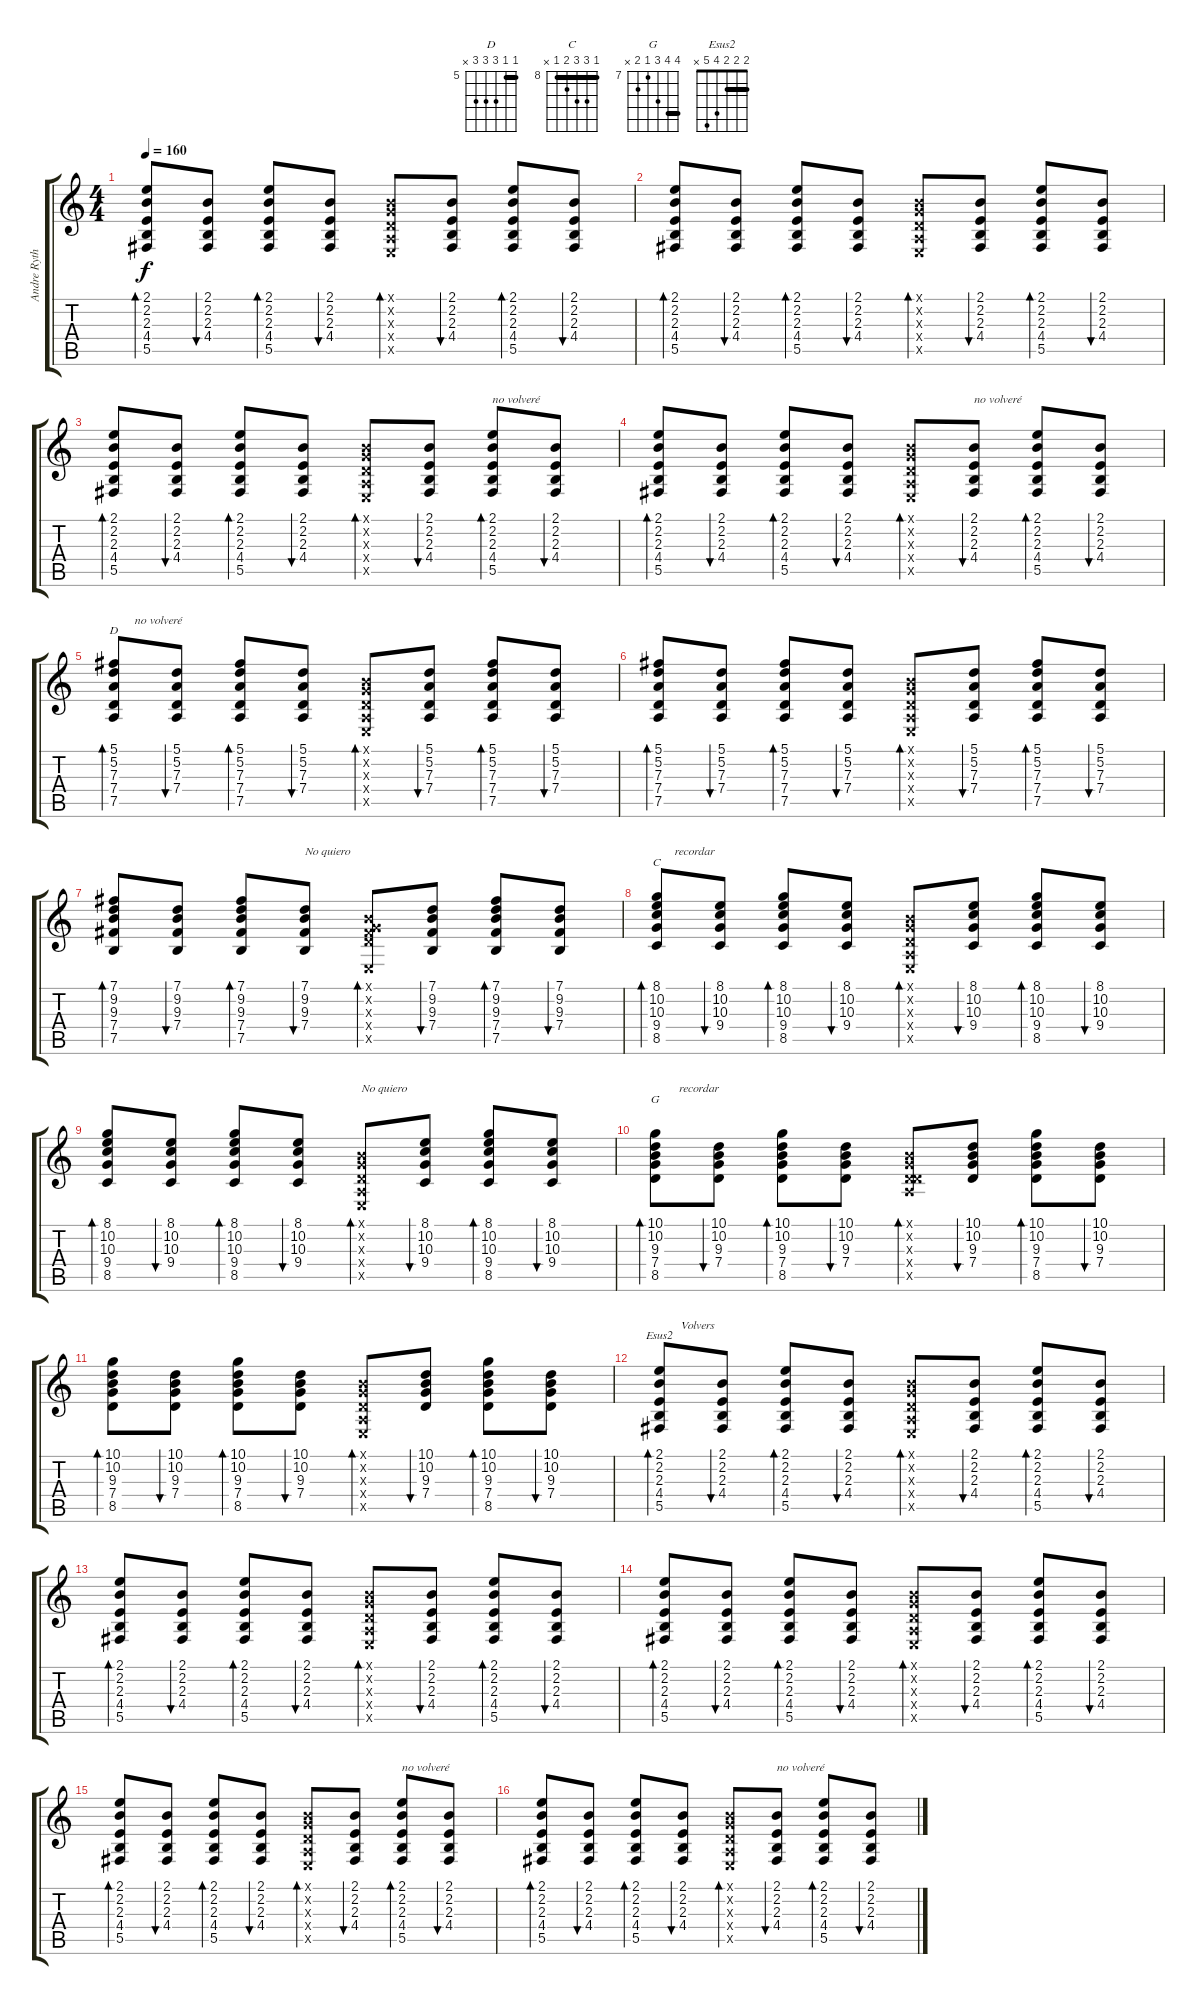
\track ("Andre Rythm" "Andre Ryth") {instrument acousticguitarnylon}
\staff {score tabs}
\tuning (E2 A2 D3 G3 B3 E4) {hide}
\chord ("D" 5 5 7 7 7 x) {firstfret 5 barre 5}
\chord ("C" 8 10 10 9 8 x) {firstfret 8 barre 8}
\chord ("G" 10 10 9 7 8 x) {firstfret 7 barre 10}
\chord ("Esus2" 2 2 2 4 5 x) {barre 2}
\ts (4 4)
\tempo 160
\clef g2
\ks c
(2.1 2.2 2.3 4.4 5.5).8{bd 60 dy f} (2.1 2.2 2.3 4.4).8{bu 60} (2.1 2.2 2.3 4.4 5.5).8{bd 60} (2.1 2.2 2.3 4.4).8{bu 60} (0.1{x} 0.2{x} 0.3{x} 0.4{x} 0.5{x}).8{bd 60} (2.1 2.2 2.3 4.4).8{bu 60} (2.1 2.2 2.3 4.4 5.5).8{bd 60} (2.1 2.2 2.3 4.4).8{bu 60} |
(2.1 2.2 2.3 4.4 5.5).8{bd 60} (2.1 2.2 2.3 4.4).8{bu 60} (2.1 2.2 2.3 4.4 5.5).8{bd 60} (2.1 2.2 2.3 4.4).8{bu 60} (0.1{x} 0.2{x} 0.3{x} 0.4{x} 0.5{x}).8{bd 60} (2.1 2.2 2.3 4.4).8{bu 60} (2.1 2.2 2.3 4.4 5.5).8{bd 60} (2.1 2.2 2.3 4.4).8{bu 60} |
(2.1 2.2 2.3 4.4 5.5).8{bd 60} (2.1 2.2 2.3 4.4).8{bu 60} (2.1 2.2 2.3 4.4 5.5).8{bd 60} (2.1 2.2 2.3 4.4).8{bu 60} (0.1{x} 0.2{x} 0.3{x} 0.4{x} 0.5{x}).8{bd 60} (2.1 2.2 2.3 4.4).8{bu 60} (2.1 2.2 2.3 4.4 5.5).8{bd 60 txt "no volveré"} (2.1 2.2 2.3 4.4).8{bu 60} |
(2.1 2.2 2.3 4.4 5.5).8{bd 60} (2.1 2.2 2.3 4.4).8{bu 60} (2.1 2.2 2.3 4.4 5.5).8{bd 60} (2.1 2.2 2.3 4.4).8{bu 60} (0.1{x} 0.2{x} 0.3{x} 0.4{x} 0.5{x}).8{bd 60} (2.1 2.2 2.3 4.4).8{bu 60 txt "no volveré"} (2.1 2.2 2.3 4.4 5.5).8{bd 60} (2.1 2.2 2.3 4.4).8{bu 60} |
(5.1 5.2 7.3 7.4 7.5).8{bd 60 ch "D" txt "       no volveré"} (5.1 5.2 7.3 7.4).8{bu 60} (5.1 5.2 7.3 7.4 7.5).8{bd 60} (5.1 5.2 7.3 7.4).8{bu 60} (0.1{x} 0.2{x} 0.3{x} 0.4{x} 0.5{x}).8{bd 60} (5.1 5.2 7.3 7.4).8{bu 60} (5.1 5.2 7.3 7.4 7.5).8{bd 60} (5.1 5.2 7.3 7.4).8{bu 60} |
(5.1 5.2 7.3 7.4 7.5).8{bd 60} (5.1 5.2 7.3 7.4).8{bu 60} (5.1 5.2 7.3 7.4 7.5).8{bd 60} (5.1 5.2 7.3 7.4).8{bu 60} (0.1{x} 0.2{x} 0.3{x} 0.4{x} 0.5{x}).8{bd 60} (5.1 5.2 7.3 7.4).8{bu 60} (5.1 5.2 7.3 7.4 7.5).8{bd 60} (5.1 5.2 7.3 7.4).8{bu 60} |
(7.1 9.2 9.3 7.4 7.5).8{bd 60} (7.1 9.2 9.3 7.4).8{bu 60} (7.1 9.2 9.3 7.4 7.5).8{bd 60} (7.1 9.2 9.3 7.4).8{bu 60 txt "No quiero "} (0.1{x} 9.2{x} 0.3{x} 0.4{x} 0.5{x}).8{bd 60} (7.1 9.2 9.3 7.4).8{bu 60} (7.1 9.2 9.3 7.4 7.5).8{bd 60} (7.1 9.2 9.3 7.4).8{bu 60} |
(8.1 10.2 10.3 9.4 8.5).8{bd 60 ch "C" txt "      recordar"} (8.1 10.2 10.3 9.4).8{bu 60} (8.1 10.2 10.3 9.4 8.5).8{bd 60} (8.1 10.2 10.3 9.4).8{bu 60} (0.1{x} 0.2{x} 0.3{x} 0.4{x} 0.5{x}).8{bd 60} (8.1 10.2 10.3 9.4).8{bu 60} (8.1 10.2 10.3 9.4 8.5).8{bd 60} (8.1 10.2 10.3 9.4).8{bu 60} |
(8.1 10.2 10.3 9.4 8.5).8{bd 60} (8.1 10.2 10.3 9.4).8{bu 60} (8.1 10.2 10.3 9.4 8.5).8{bd 60} (8.1 10.2 10.3 9.4).8{bu 60} (0.1{x} 0.2{x} 0.3{x} 0.4{x} 0.5{x}).8{bd 60 txt "No quiero"} (8.1 10.2 10.3 9.4).8{bu 60} (8.1 10.2 10.3 9.4 8.5).8{bd 60} (8.1 10.2 10.3 9.4).8{bu 60} |
(10.1 10.2 9.3 7.4 8.5).8{bd 60 ch "G" txt "        recordar"} (10.1 10.2 9.3 7.4).8{bu 60} (10.1 10.2 9.3 7.4 8.5).8{bd 60} (10.1 10.2 9.3 7.4).8{bu 60} (10.1{x} 0.2{x} 0.3{x} 0.4{x} 0.5{x}).8{bd 60} (10.1 10.2 9.3 7.4).8{bu 60} (10.1 10.2 9.3 7.4 8.5).8{bd 60} (10.1 10.2 9.3 7.4).8{bu 60} |
(10.1 10.2 9.3 7.4 8.5).8{bd 60} (10.1 10.2 9.3 7.4).8{bu 60} (10.1 10.2 9.3 7.4 8.5).8{bd 60} (10.1 10.2 9.3 7.4).8{bu 60} (0.1{x} 0.2{x} 0.3{x} 0.4{x} 0.5{x}).8{bd 60} (10.1 10.2 9.3 7.4).8{bu 60} (10.1 10.2 9.3 7.4 8.5).8{bd 60} (10.1 10.2 9.3 7.4).8{bu 60} |
(2.1 2.2 2.3 4.4 5.5).8{bd 60 ch "Esus2" txt "       Volvers"} (2.1 2.2 2.3 4.4).8{bu 60} (2.1 2.2 2.3 4.4 5.5).8{bd 60} (2.1 2.2 2.3 4.4).8{bu 60} (0.1{x} 0.2{x} 0.3{x} 0.4{x} 0.5{x}).8{bd 60} (2.1 2.2 2.3 4.4).8{bu 60} (2.1 2.2 2.3 4.4 5.5).8{bd 60} (2.1 2.2 2.3 4.4).8{bu 60} |
(2.1 2.2 2.3 4.4 5.5).8{bd 60} (2.1 2.2 2.3 4.4).8{bu 60} (2.1 2.2 2.3 4.4 5.5).8{bd 60} (2.1 2.2 2.3 4.4).8{bu 60} (0.1{x} 0.2{x} 0.3{x} 0.4{x} 0.5{x}).8{bd 60} (2.1 2.2 2.3 4.4).8{bu 60} (2.1 2.2 2.3 4.4 5.5).8{bd 60} (2.1 2.2 2.3 4.4).8{bu 60} |
(2.1 2.2 2.3 4.4 5.5).8{bd 60} (2.1 2.2 2.3 4.4).8{bu 60} (2.1 2.2 2.3 4.4 5.5).8{bd 60} (2.1 2.2 2.3 4.4).8{bu 60} (0.1{x} 0.2{x} 0.3{x} 0.4{x} 0.5{x}).8{bd 60} (2.1 2.2 2.3 4.4).8{bu 60} (2.1 2.2 2.3 4.4 5.5).8{bd 60} (2.1 2.2 2.3 4.4).8{bu 60} |
(2.1 2.2 2.3 4.4 5.5).8{bd 60} (2.1 2.2 2.3 4.4).8{bu 60} (2.1 2.2 2.3 4.4 5.5).8{bd 60} (2.1 2.2 2.3 4.4).8{bu 60} (0.1{x} 0.2{x} 0.3{x} 0.4{x} 0.5{x}).8{bd 60} (2.1 2.2 2.3 4.4).8{bu 60} (2.1 2.2 2.3 4.4 5.5).8{bd 60 txt "no volveré"} (2.1 2.2 2.3 4.4).8{bu 60} |
(2.1 2.2 2.3 4.4 5.5).8{bd 60} (2.1 2.2 2.3 4.4).8{bu 60} (2.1 2.2 2.3 4.4 5.5).8{bd 60} (2.1 2.2 2.3 4.4).8{bu 60} (0.1{x} 0.2{x} 0.3{x} 0.4{x} 0.5{x}).8{bd 60} (2.1 2.2 2.3 4.4).8{bu 60 txt "no volveré"} (2.1 2.2 2.3 4.4 5.5).8{bd 60} (2.1 2.2 2.3 4.4).8{bu 60}
